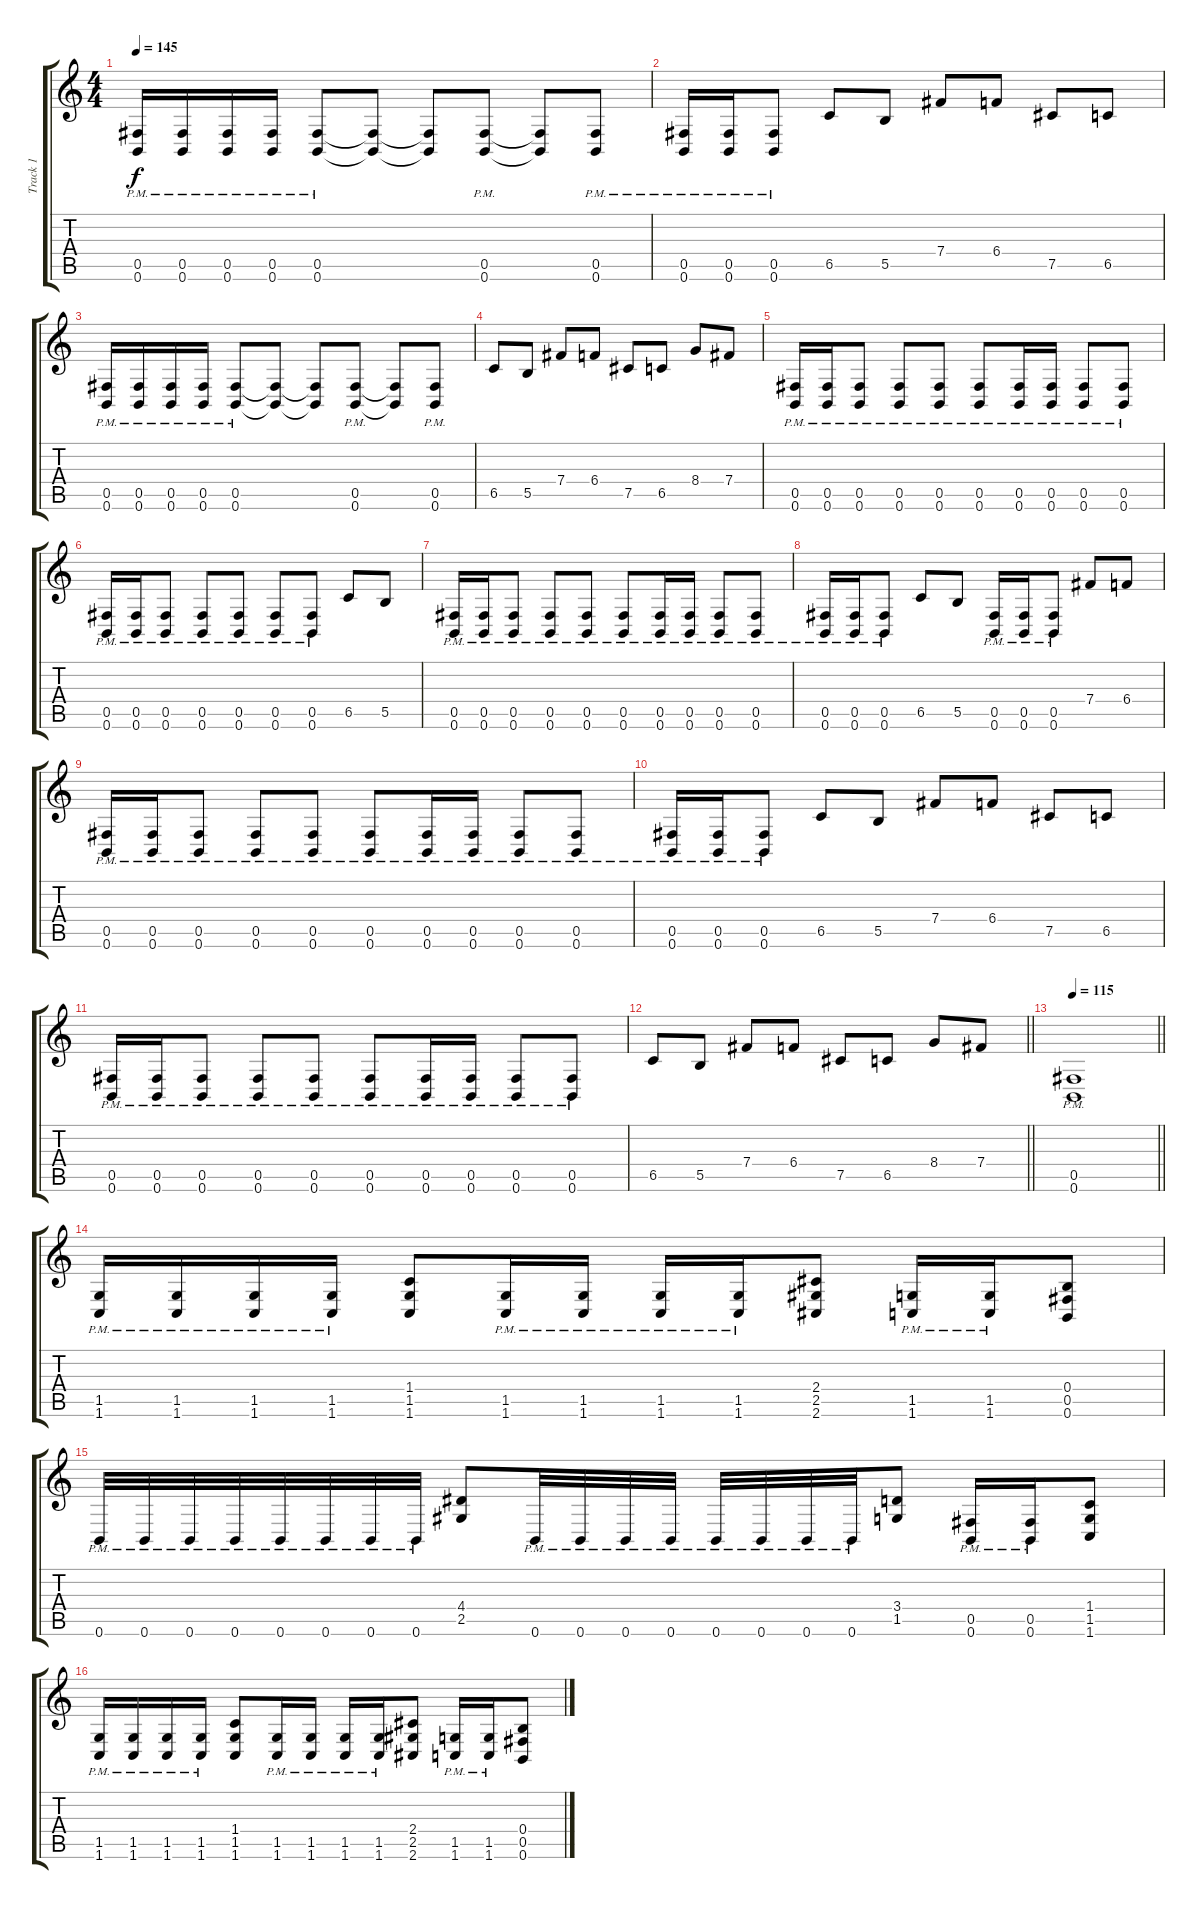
\track ("Track 1" "Track 1") {instrument distortionguitar}
\staff {score tabs}
\tuning (Db4 Ab3 E3 B2 Gb2 B1) {hide}
\ts (4 4)
\tempo 145
\clef g2
\ks c
(0.5{pm} 0.6{pm}).16{dy f} (0.5{pm} 0.6{pm}).16 (0.5{pm} 0.6{pm}).16 (0.5{pm} 0.6{pm}).16 (0.5{pm} 0.6{pm}).8 (0.5{t} 0.6{t}).8 (0.5{t} 0.6{t}).8 (0.5{pm} 0.6{pm}).8 (0.5{t} 0.6{t}).8 (0.5{pm} 0.6{pm}).8 |
(0.5{pm} 0.6{pm}).16 (0.5{pm} 0.6{pm}).16 (0.5{pm} 0.6{pm}).8 6.5.8 5.5.8 7.4.8 6.4.8 7.5.8 6.5.8 |
(0.5{pm} 0.6{pm}).16 (0.5{pm} 0.6{pm}).16 (0.5{pm} 0.6{pm}).16 (0.5{pm} 0.6{pm}).16 (0.5{pm} 0.6{pm}).8 (0.5{t} 0.6{t}).8 (0.5{t} 0.6{t}).8 (0.5{pm} 0.6{pm}).8 (0.5{t} 0.6{t}).8 (0.5{pm} 0.6{pm}).8 |
6.5.8 5.5.8 7.4.8 6.4.8 7.5.8 6.5.8 8.4.8 7.4.8 |
(0.5{pm} 0.6{pm}).16 (0.5{pm} 0.6{pm}).16 (0.5{pm} 0.6{pm}).8 (0.5{pm} 0.6{pm}).8 (0.5{pm} 0.6{pm}).8 (0.5{pm} 0.6{pm}).8 (0.5{pm} 0.6{pm}).16 (0.5{pm} 0.6{pm}).16 (0.5{pm} 0.6{pm}).8 (0.5{pm} 0.6{pm}).8 |
(0.5{pm} 0.6{pm}).16 (0.5{pm} 0.6{pm}).16 (0.5{pm} 0.6{pm}).8 (0.5{pm} 0.6{pm}).8 (0.5{pm} 0.6{pm}).8 (0.5{pm} 0.6{pm}).8 (0.5{pm} 0.6{pm}).8 6.5.8 5.5.8 |
(0.5{pm} 0.6{pm}).16 (0.5{pm} 0.6{pm}).16 (0.5{pm} 0.6{pm}).8 (0.5{pm} 0.6{pm}).8 (0.5{pm} 0.6{pm}).8 (0.5{pm} 0.6{pm}).8 (0.5{pm} 0.6{pm}).16 (0.5{pm} 0.6{pm}).16 (0.5{pm} 0.6{pm}).8 (0.5{pm} 0.6{pm}).8 |
(0.5{pm} 0.6{pm}).16 (0.5{pm} 0.6{pm}).16 (0.5{pm} 0.6{pm}).8 6.5.8 5.5.8 (0.5{pm} 0.6{pm}).16 (0.5{pm} 0.6{pm}).16 (0.5{pm} 0.6{pm}).8 7.4.8 6.4.8 |
(0.5{pm} 0.6{pm}).16 (0.5{pm} 0.6{pm}).16 (0.5{pm} 0.6{pm}).8 (0.5{pm} 0.6{pm}).8 (0.5{pm} 0.6{pm}).8 (0.5{pm} 0.6{pm}).8 (0.5{pm} 0.6{pm}).16 (0.5{pm} 0.6{pm}).16 (0.5{pm} 0.6{pm}).8 (0.5{pm} 0.6{pm}).8 |
(0.5{pm} 0.6{pm}).16 (0.5{pm} 0.6{pm}).16 (0.5{pm} 0.6{pm}).8 6.5.8 5.5.8 7.4.8 6.4.8 7.5.8 6.5.8 |
(0.5{pm} 0.6{pm}).16 (0.5{pm} 0.6{pm}).16 (0.5{pm} 0.6{pm}).8 (0.5{pm} 0.6{pm}).8 (0.5{pm} 0.6{pm}).8 (0.5{pm} 0.6{pm}).8 (0.5{pm} 0.6{pm}).16 (0.5{pm} 0.6{pm}).16 (0.5{pm} 0.6{pm}).8 (0.5{pm} 0.6{pm}).8 |
\barLineRight lightlight
6.5.8 5.5.8 7.4.8 6.4.8 7.5.8 6.5.8 8.4.8 7.4.8 |
\section ("" "")
\tempo 115
\barLineRight lightlight
(0.5{pm} 0.6{pm}).1 |
\section ("" "")
(1.5{pm} 1.6{pm}).16 (1.5{pm} 1.6{pm}).16 (1.5{pm} 1.6{pm}).16 (1.5{pm} 1.6{pm}).16 (1.4 1.5 1.6).8 (1.5{pm} 1.6{pm}).16 (1.5{pm} 1.6{pm}).16 (1.5{pm} 1.6{pm}).16 (1.5{pm} 1.6{pm}).16 (2.4 2.5 2.6).8 (1.5{pm} 1.6{pm}).16 (1.5{pm} 1.6{pm}).16 (0.4 0.5 0.6).8 |
0.6{pm}.32 0.6{pm}.32 0.6{pm}.32 0.6{pm}.32 0.6{pm}.32 0.6{pm}.32 0.6{pm}.32 0.6{pm}.32 (4.4 2.5).8 0.6{pm}.32 0.6{pm}.32 0.6{pm}.32 0.6{pm}.32 0.6{pm}.32 0.6{pm}.32 0.6{pm}.32 0.6{pm}.32 (3.4 1.5).8 (0.5{pm} 0.6{pm}).16 (0.5{pm} 0.6{pm}).16 (1.4 1.5 1.6).8 |
(1.5{pm} 1.6{pm}).16 (1.5{pm} 1.6{pm}).16 (1.5{pm} 1.6{pm}).16 (1.5{pm} 1.6{pm}).16 (1.4 1.5 1.6).8 (1.5{pm} 1.6{pm}).16 (1.5{pm} 1.6{pm}).16 (1.5{pm} 1.6{pm}).16 (1.5{pm} 1.6{pm}).16 (2.4 2.5 2.6).8 (1.5{pm} 1.6{pm}).16 (1.5{pm} 1.6{pm}).16 (0.4 0.5 0.6).8
